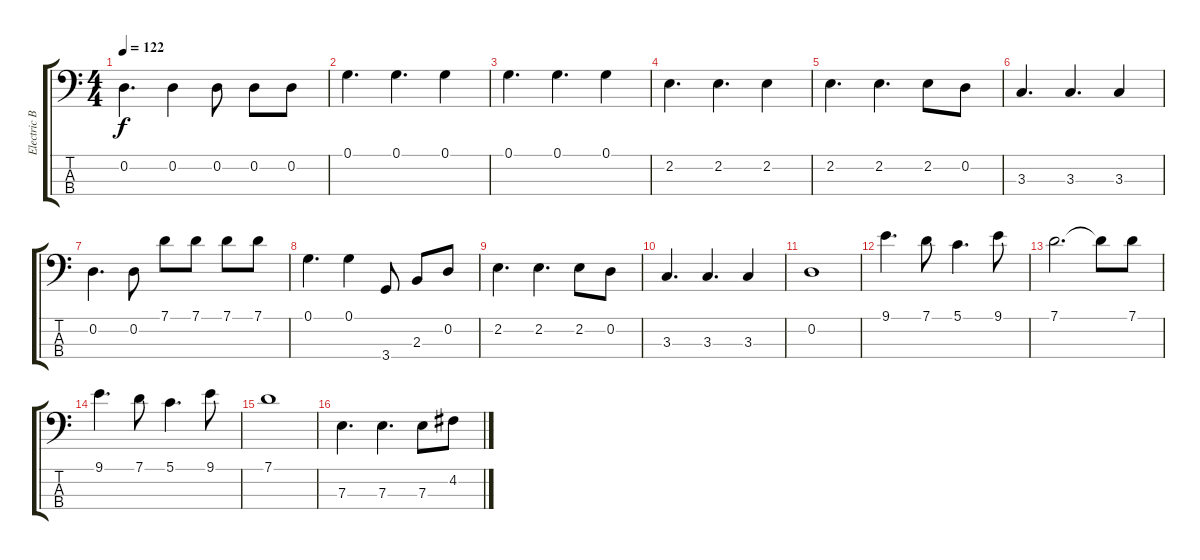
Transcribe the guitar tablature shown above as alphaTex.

\track ("Electric Bass" "Electric B") {instrument electricbassfinger}
\staff {score tabs}
\tuning (G2 D2 A1 E1) {hide}
\ts (4 4)
\tempo 122
\clef f4
\ks c
0.2.4{d dy f} 0.2.4 0.2.8 0.2.8 0.2.8 |
0.1.4{d} 0.1.4{d} 0.1.4 |
0.1.4{d} 0.1.4{d} 0.1.4 |
2.2.4{d} 2.2.4{d} 2.2.4 |
2.2.4{d} 2.2.4{d} 2.2.8 0.2.8 |
3.3.4{d} 3.3.4{d} 3.3.4 |
0.2.4{d} 0.2.8 7.1.8 7.1.8 7.1.8 7.1.8 |
0.1.4{d} 0.1.4 3.4.8 2.3.8 0.2.8 |
2.2.4{d} 2.2.4{d} 2.2.8 0.2.8 |
3.3.4{d} 3.3.4{d} 3.3.4 |
0.2.1 |
9.1.4{d} 7.1.8 5.1.4{d} 9.1.8 |
7.1.2{d} 7.1{t}.8 7.1.8 |
9.1.4{d} 7.1.8 5.1.4{d} 9.1.8 |
7.1.1 |
7.3.4{d} 7.3.4{d} 7.3.8 4.2.8
